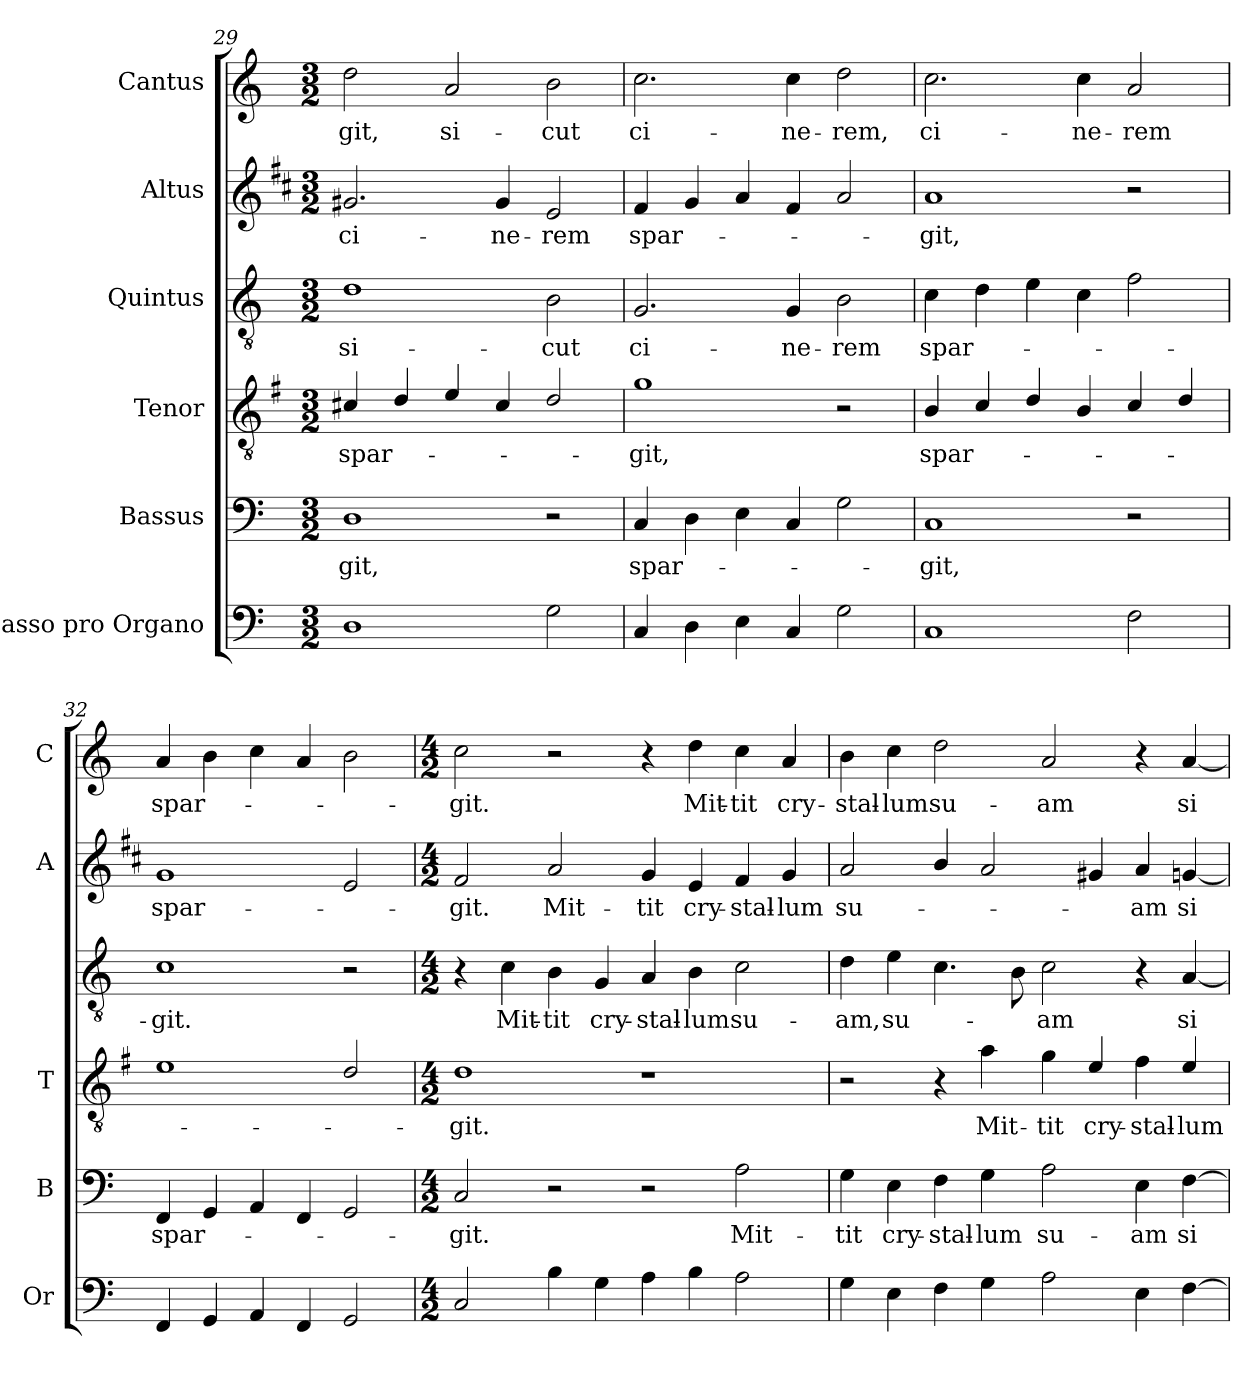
**kern	**kern	**text	**kern	**text	**kern	**text	**kern	**text	**kern	**text
*part6	*part5	*part5	*part4	*part4	*part3	*part3	*part2	*part2	*part1	*part1
*staff6	*staff5	*staff5	*staff4	*staff4	*staff3	*staff3	*staff2	*staff2	*staff1	*staff1
*I"Basso pro Organo	*I"Bassus	*	*I"Tenor	*	*I"Quintus	*	*I"Altus	*	*I"Cantus	*
*I'Or	*I'B	*	*I'T	*	*	*	*I'A	*	*I'C	*
*clefF4	*clefF4	*	*clefGv2	*	*clefGv2	*	*clefG2	*	*clefG2	*
*	*	*	*ITrd4c7	*	*	*	*ITrd1c2	*	*	*
*k[]	*k[]	*	*k[]	*	*k[]	*	*k[]	*	*k[]	*
*C:	*C:	*	*C:	*	*C:	*	*C:	*	*C:	*
*M3/2	*M3/2	*	*M3/2	*	*M3/2	*	*M3/2	*	*M3/2	*
=29	=29	=29	=29	=29	=29	=29	=29	=29	=29	=29
!	!	!LO:LY:b	!	!LO:LY:b	!	!LO:LY:b	!	!LO:LY:b	!	!LO:LY:b
1D	1D	-git,	4F#X/	spar-	1d	si-	2.f#X/	ci-	2dd\	-git,
.	.	.	4G/	.	.	.	.	.	.	.
!	!	!	!	!	!	!	!	!	!	!LO:LY:b
.	.	.	4A/	.	.	.	.	.	2a/	si-
!	!	!	!	!	!	!	!	!LO:LY:b	!	!
.	.	.	4F#/	.	.	.	4f#/	-ne-	.	.
!	!	!	!	!	!	!LO:LY:b	!	!LO:LY:b	!	!LO:LY:b
2G\	2r	.	2G/	.	2B\	-cut	2d/	-rem	2b\	-cut
=30	=30	=30	=30	=30	=30	=30	=30	=30	=30	=30
!	!	!LO:LY:b	!	!LO:LY:b	!	!LO:LY:b	!	!LO:LY:b	!	!LO:LY:b
4C/	4C/	spar-	1c	-git,	2.G/	ci-	4e/	spar-	2.cc\	ci-
4D\	4D\	.	.	.	.	.	4f/	.	.	.
4E\	4E\	.	.	.	.	.	4g/	.	.	.
!	!	!	!	!	!	!LO:LY:b	!	!	!	!LO:LY:b
4C/	4C/	.	.	.	4G/	-ne-	4e/	.	4cc\	-ne-
!	!	!	!	!	!	!LO:LY:b	!	!	!	!LO:LY:b
2G\	2G\	.	2r	.	2B\	-rem	2g/	.	2dd\	-rem,
=31	=31	=31	=31	=31	=31	=31	=31	=31	=31	=31
!	!	!LO:LY:b	!	!LO:LY:b	!	!LO:LY:b	!	!LO:LY:b	!	!LO:LY:b
1C	1C	-git,	4E/	spar-	4c\	spar-	1g	-git,	2.cc\	ci-
.	.	.	4F/	.	4d\	.	.	.	.	.
.	.	.	4G/	.	4e\	.	.	.	.	.
!	!	!	!	!	!	!	!	!	!	!LO:LY:b
.	.	.	4E/	.	4c\	.	.	.	4cc\	-ne-
!	!	!	!	!	!	!	!	!	!	!LO:LY:b
2F\	2r	.	4F/	.	2f\	.	2r	.	2a/	-rem
.	.	.	4G/	.	.	.	.	.	.	.
=32	=32	=32	=32	=32	=32	=32	=32	=32	=32	=32
!	!	!LO:LY:b	!	!	!	!LO:LY:b	!	!LO:LY:b	!	!LO:LY:b
4FF/	4FF/	spar-	1A	.	1c	-git.	1f	spar-	4a/	spar-
4GG/	4GG/	.	.	.	.	.	.	.	4b\	.
4AA/	4AA/	.	.	.	.	.	.	.	4cc\	.
4FF/	4FF/	.	.	.	.	.	.	.	4a/	.
2GG/	2GG/	.	2G/	.	2r	.	2d/	.	2b\	.
!!LO:PB:g=z
=33	=33	=33	=33	=33	=33	=33	=33	=33	=33	=33
*M4/2	*M4/2	*	*M4/2	*	*M4/2	*	*M4/2	*	*M4/2	*
!	!	!LO:LY:b	!	!LO:LY:b	!	!	!	!LO:LY:b	!	!LO:LY:b
2C/	2C/	-git.	1G	-git.	4r	.	2e/	-git.	2cc\	-git.
!	!	!	!	!	!	!LO:LY:b	!	!	!	!
.	.	.	.	.	4c\	Mit-	.	.	.	.
!	!	!	!	!	!	!LO:LY:b	!	!LO:LY:b	!	!
4B\	2r	.	.	.	4B\	-tit	2g/	Mit-	2r	.
!	!	!	!	!	!	!LO:LY:b	!	!	!	!
4G\	.	.	.	.	4G/	cry-	.	.	.	.
!	!	!	!	!	!	!LO:LY:b	!	!LO:LY:b	!	!
4A\	2r	.	1r	.	4A/	-stal-	4f/	-tit	4r	.
!	!	!	!	!	!	!LO:LY:b	!	!LO:LY:b	!	!LO:LY:b
4B\	.	.	.	.	4B\	-lum	4d/	cry-	4dd\	Mit-
!	!	!LO:LY:b	!	!	!	!LO:LY:b	!	!LO:LY:b	!	!LO:LY:b
2A\	2A\	Mit-	.	.	2c\	su-	4e/	-stal-	4cc\	-tit
!	!	!	!	!	!	!	!	!LO:LY:b	!	!LO:LY:b
.	.	.	.	.	.	.	4f/	-lum	4a/	cry-
=34	=34	=34	=34	=34	=34	=34	=34	=34	=34	=34
!	!	!LO:LY:b	!	!	!	!LO:LY:b	!	!LO:LY:b	!	!LO:LY:b
4G\	4G\	-tit	2r	.	4d\	-am,	2g/	su-	4b\	-stal-
!	!	!LO:LY:b	!	!	!	!LO:LY:b	!	!	!	!LO:LY:b
4E\	4E\	cry-	.	.	4e\	su-	.	.	4cc\	-lum
!	!	!LO:LY:b	!	!	!	!	!	!	!	!LO:LY:b
4F\	4F\	-stal-	4r	.	4.c\	.	4a/	.	2dd\	su-
!	!	!LO:LY:b	!	!LO:LY:b	!	!	!	!	!	!
4G\	4G\	-lum	4d\	Mit-	.	.	2g/	.	.	.
.	.	.	.	.	8B\	.	.	.	.	.
!	!	!LO:LY:b	!	!LO:LY:b	!	!LO:LY:b	!	!	!	!LO:LY:b
2A\	2A\	su-	4c\	-tit	2c\	-am	.	.	2a/	-am
!	!	!	!	!LO:LY:b	!	!	!	!	!	!
.	.	.	4A/	cry-	.	.	4f#X/	.	.	.
!	!	!LO:LY:b	!	!LO:LY:b	!	!	!	!LO:LY:b	!	!
4E\	4E\	-am	4B\	-stal-	4r	.	4g/	-am	4r	.
!	!	!LO:LY:b	!	!LO:LY:b	!	!LO:LY:b	!	!LO:LY:b	!	!LO:LY:b
[4F\	[4F\	si-	4A/	-lum	[4A/	si-	[4fn/	si-	[4a/	si-
=	=	=	=	=	=	=	=	=	=	=
*-	*-	*-	*-	*-	*-	*-	*-	*-	*-	*-
